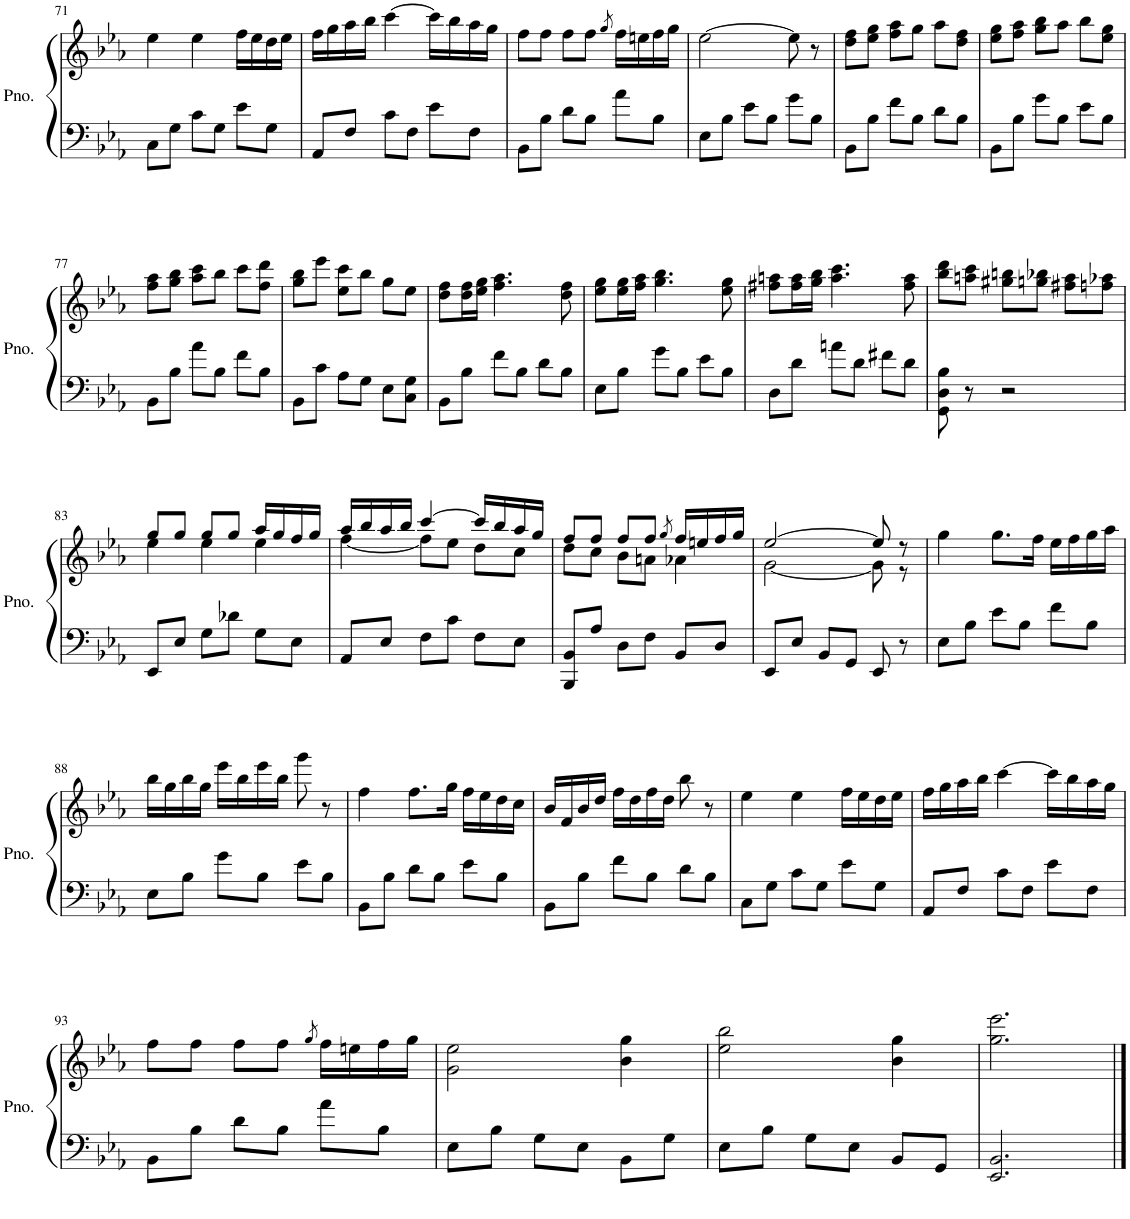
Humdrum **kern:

**kern	**kern
*part1	*part1
*staff2	*staff1
*I"Piano	*
*I'Pno.	*
!!LO:PB:g=z
*clefF4	*clefG2
*k[b-e-a-]	*k[b-e-a-]
*M3/4	*M3/4
=71	=71
8C\L	4ee-\
8G\J	.
8c\L	4ee-\
8G\J	.
8e-\L	16ff\LL
.	16ee-\
8G\J	16dd\
.	16ee-\JJ
=72	=72
8AA-/L	16ff\LL
.	16gg\
8F/J	16aa-\
.	16bb-\JJ
8c\L	[4ccc\
8F\J	.
8e-\L	16ccc\LL]
.	16bb-\
8F\J	16aa-\
.	16gg\JJ
=73	=73
8BB-\L	8ff\L
8B-\J	8ff\J
8d\L	8ff\L
8B-\J	8ff\J
.	8qgg/
8a-\L	16ff\LL
.	16een\
8B-\J	16ff\
.	16gg\JJ
=74	=74
8E-\L	[2ee-\
8B-\J	.
8e-\L	.
8B-\J	.
8g\L	8ee-\]
8B-\J	8r
=75	=75
8BB-\L	8dd\ 8ff\L
8B-\J	8ee-\ 8gg\J
8f\L	8ff\ 8aa-\L
8B-\J	8gg\J
8d\L	8aa-\L
8B-\J	8dd\ 8ff\J
=76	=76
8BB-\L	8ee-\ 8gg\L
8B-\J	8ff\ 8aa-\J
8g\L	8gg\ 8bb-\L
8B-\J	8aa-\J
8e-\L	8bb-\L
8B-\J	8ee-\ 8gg\J
!!LO:LB:g=z
=77	=77
8BB-\L	8ff\ 8aa-\L
8B-\J	8gg\ 8bb-\J
8a-\L	8aa-\ 8ccc\L
8B-\J	8bb-\J
8f\L	8ccc\L
8B-\J	8ff\ 8ddd\J
=78	=78
8BB-\L	8gg\ 8bb-\L
8c\J	8eee-\J
8A-\L	8ee-\ 8ccc\L
8G\J	8bb-\J
8E-\L	8gg\L
8C\ 8G\J	8ee-\J
=79	=79
8BB-\L	8dd\ 8ff\L
8B-\J	16dd\ 16ff\L
.	16ee-\ 16gg\JJ
8f\L	4.ff\ 4.aa-\
8B-\J	.
8d\L	.
8B-\J	8dd\ 8ff\
=80	=80
8E-\L	8ee-\ 8gg\L
8B-\J	16ee-\ 16gg\L
.	16ff\ 16aa-\JJ
8g\L	4.gg\ 4.bb-\
8B-\J	.
8e-\L	.
8B-\J	8ee-\ 8gg\
=81	=81
8D\L	8ff#X\ 8aan\L
8d\J	16ff#\ 16aa\L
.	16gg\ 16bb-\JJ
8an\L	4.aa\ 4.ccc\
8d\J	.
8f#X\L	.
8d\J	8ff#\ 8aa\
=82	=82
8GG\ 8D\ 8B-\	8bb-\ 8ddd\L
8r	8aan\ 8ccc\J
2r	8gg#X\ 8bbn\L
.	8ggn\ 8bb-X\J
.	8ff#X\ 8aa\L
.	8ffn\ 8aa-X\J
!!LO:LB:g=z
=83	=83
*	*^
8EE-/L	8gg/L	4ee-\
8E-/J	8gg/J	.
8G\L	8gg/L	4ee-\
8d-X\J	8gg/J	.
8G\L	16aa-/LL	4ee-\
.	16gg/	.
8E-\J	16ff/	.
.	16gg/JJ	.
=84	=84	=84
8AA-/L	16aa-/LL	[4ff\
.	16bb-/	.
8E-/J	16aa-/	.
.	16bb-/JJ	.
8F\L	[4ccc/	8ff\L]
8c\J	.	8ee-\J
8F\L	16ccc/LL]	8dd\L
.	16bb-/	.
8E-\J	16aa-/	8cc\J
.	16gg/JJ	.
=85	=85	=85
8BBB-/ 8BB-/L	8ff/L	8dd\L
8A-/J	8ff/J	8cc\J
8D\L	8ff/L	8b-\L
8F\J	8ff/J	8an\J
.	8qgg/	.
8BB-/L	16ff/LL	4a-X\
.	16een/	.
8D/J	16ff/	.
.	16gg/JJ	.
=86	=86	=86
8EE-/L	[2ee-/	[2g\
8E-/J	.	.
8BB-/L	.	.
8GG/J	.	.
8EE-/	8ee-/]	8g\]
8r	8r	8r
*	*v	*v
=87	=87
8E-\L	4gg\
8B-\J	.
8e-\L	8.gg\L
8B-\J	.
.	16ff\Jk
8f\L	16ee-\LL
.	16ff\
8B-\J	16gg\
.	16aa-\JJ
!!LO:LB:g=z
=88	=88
8E-\L	16bb-\LL
.	16gg\
8B-\J	16bb-\
.	16gg\JJ
8g\L	16eee-\LL
.	16bb-\
8B-\J	16eee-\
.	16bb-\JJ
8e-\L	8ggg\
8B-\J	8r
=89	=89
8BB-\L	4ff\
8B-\J	.
8d\L	8.ff\L
8B-\J	.
.	16gg\Jk
8e-\L	16ff\LL
.	16ee-\
8B-\J	16dd\
.	16cc\JJ
=90	=90
8BB-\L	16b-/LL
.	16f/
8B-\J	16b-/
.	16dd/JJ
8f\L	16ff\LL
.	16dd\
8B-\J	16ff\
.	16dd\JJ
8d\L	8bb-\
8B-\J	8r
=91	=91
8C\L	4ee-\
8G\J	.
8c\L	4ee-\
8G\J	.
8e-\L	16ff\LL
.	16ee-\
8G\J	16dd\
.	16ee-\JJ
=92	=92
8AA-/L	16ff\LL
.	16gg\
8F/J	16aa-\
.	16bb-\JJ
8c\L	[4ccc\
8F\J	.
8e-\L	16ccc\LL]
.	16bb-\
8F\J	16aa-\
.	16gg\JJ
!!LO:LB:g=z
=93	=93
8BB-\L	8ff\L
8B-\J	8ff\J
8d\L	8ff\L
8B-\J	8ff\J
.	8qgg/
8a-\L	16ff\LL
.	16een\
8B-\J	16ff\
.	16gg\JJ
=94	=94
8E-\L	2g\ 2ee-\
8B-\J	.
8G\L	.
8E-\J	.
8BB-\L	4b-\ 4gg\
8G\J	.
=95	=95
8E-\L	2ee-\ 2bb-\
8B-\J	.
8G\L	.
8E-\J	.
8BB-/L	4b-\ 4gg\
8GG/J	.
=96	=96
2.EE-/ 2.BB-/	2.gg\ 2.eee-\
==	==
*-	*-
